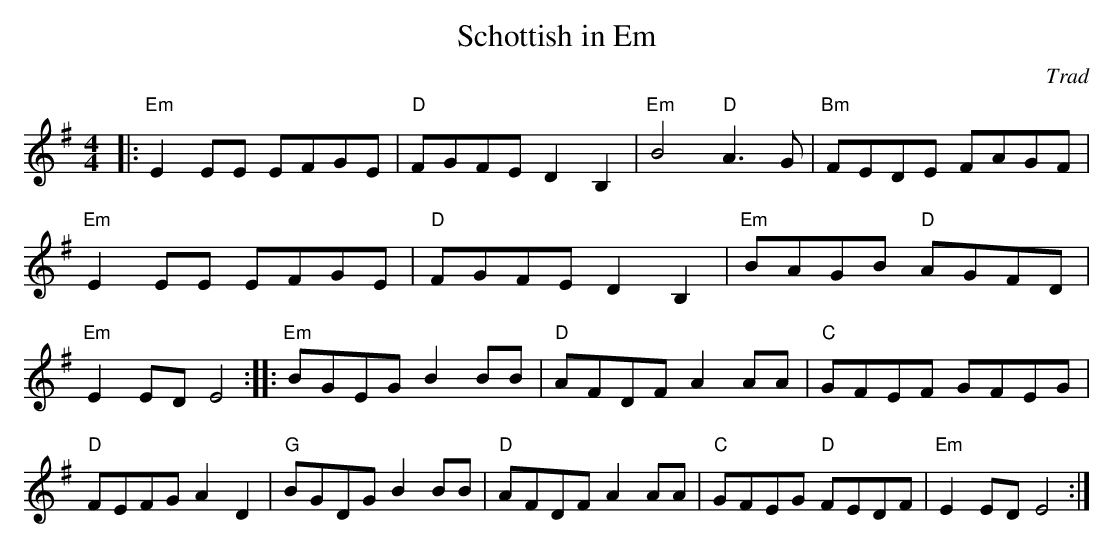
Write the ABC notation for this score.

X:1
T:Schottish in Em
C:Trad
E:11
L:1/8
M:4/4
K:E minor
|:"Em"E2 EE EFGE|"D"FGFE D2 B,2|"Em"B4 "D"A3 G|"Bm"FEDE FAGF|\
"Em"E2 EE EFGE|"D"FGFE D2 B,2|"Em"BAGB "D"AGFD|"Em"E2 ED E4::\
"Em"BGEG B2 BB|"D"AFDF A2 AA|"C"GFEF GFEG|"D"FEFG A2 D2|\
"G"BGDG B2 BB|"D"AFDF A2 AA|"C"GFEG "D"FEDF|"Em"E2 ED E4:|**
